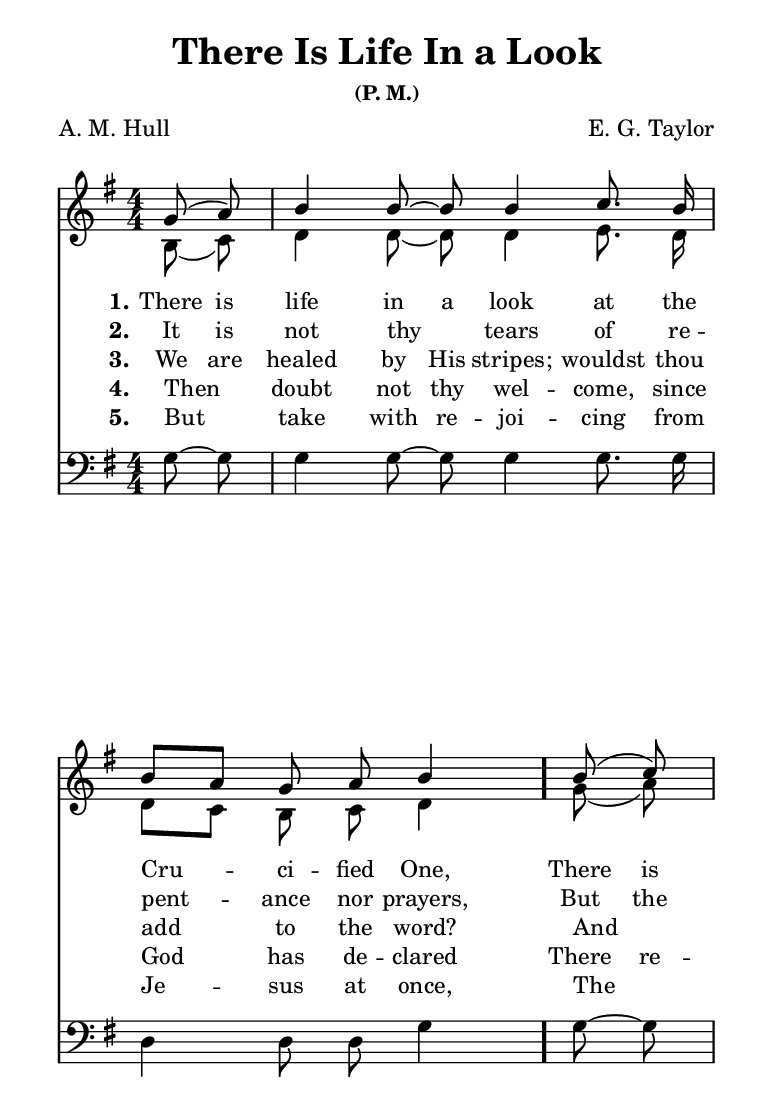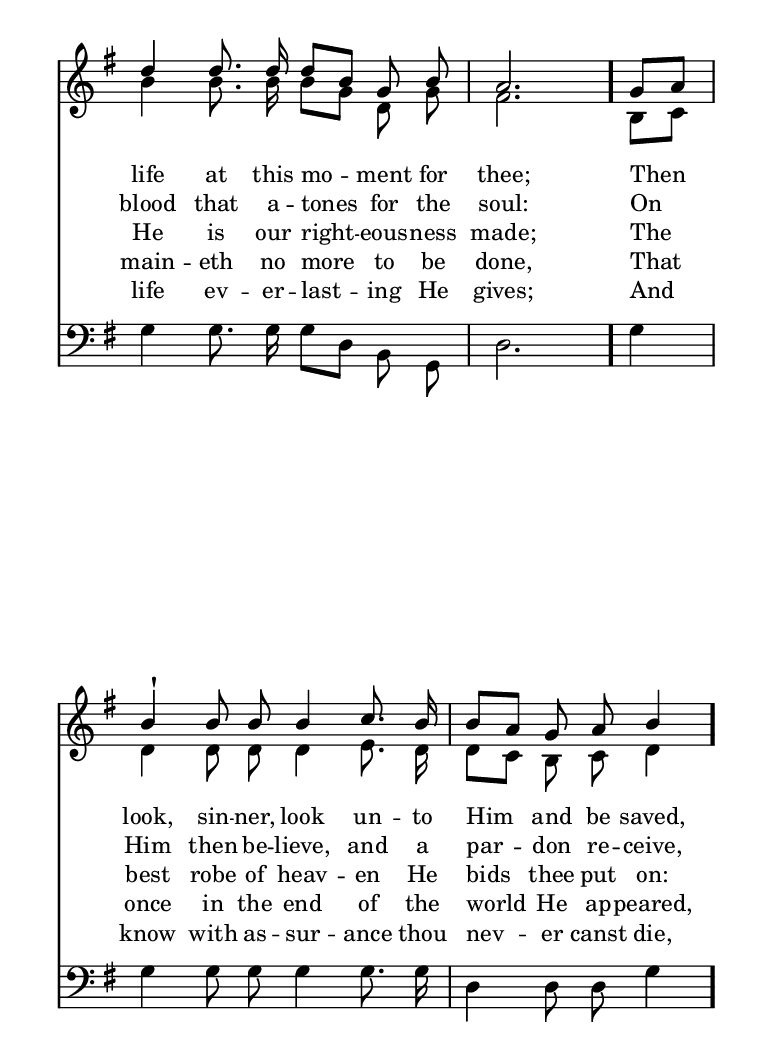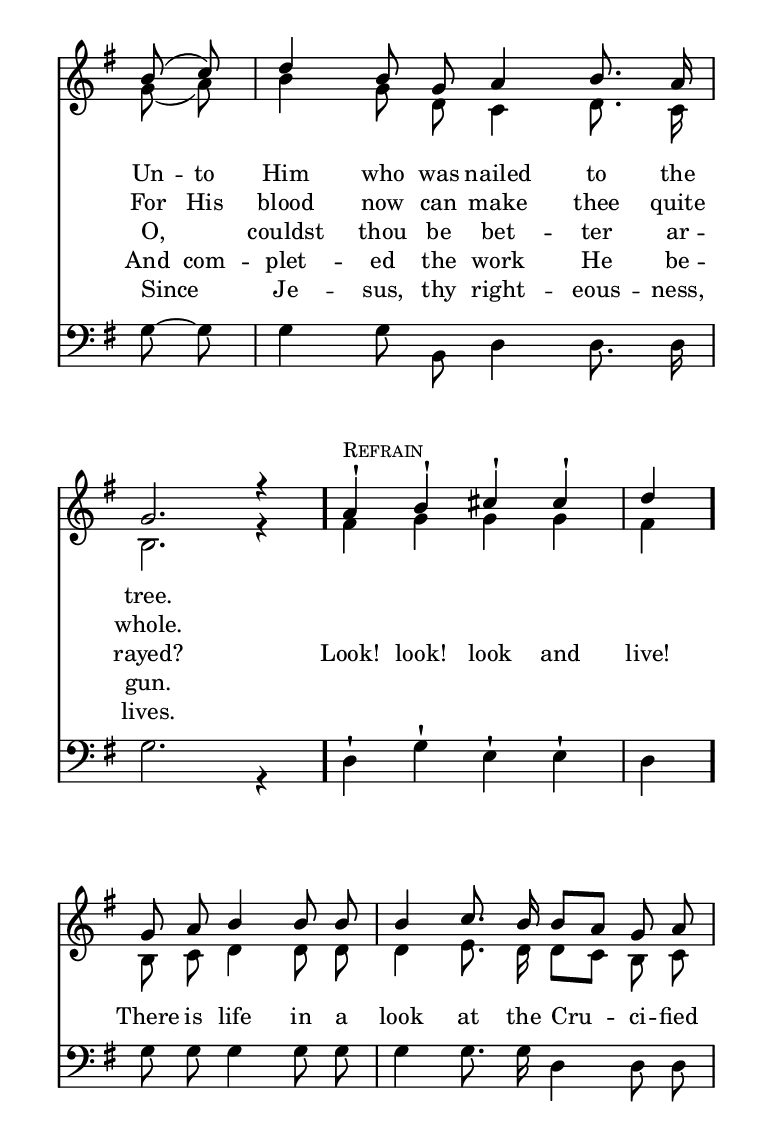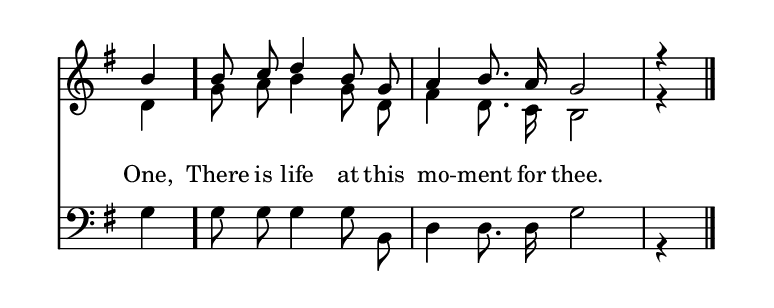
\include "common/global.ily"
\paper {
  \include "common/paper.ily"
  %ragged-bottom = ##t
  %ragged-last-bottom = ##t
  %systems-per-page = ##f
  %page-count = ##f
}

\header{
  title = "There Is Life In a Look"
  subsubtitle = "(P. M.)"
  %meter = "P.M."
  poet = "A. M. Hull"
  composer = "E. G. Taylor"
  %copyright = ""
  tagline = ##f
}

% for fermata in MIDI
ta = { \tempo 4=80 }
tb = { \tempo 4=27 }

patternAA = { \ta c8( c8) | c4 c8 ~ c8 c4 c8. c16 | c8[ c8] c8 c8 c4 }
patternAB = { \ta c8 ~ c8 | c4 c8 ~ c8 c4 c8. c16 | c4      c8 c8 c4 }
patternAC = { \ta c8[ c8] | c4 c8   c8 c4 c8. c16 | c8[ c8] c8 c8 c4 }
patternAD = { \ta c4      | c4 c8   c8 c4 c8. c16 | c4      c8 c8 c4 }
patternAE = { \ta c8  c8  | c4 c8   c8 c4 c8. c16 | c8[ c8] c8 c8 c4 }
patternAF = { \ta c8  c8  | c4 c8   c8 c4 c8. c16 | c4      c8 c8 c4 }

patternBA = { \ta c8( c8) | c4 c8. c16 c8[ c8] c8 c8 | c2. }
patternBB = { \ta c8 ~ c8 | c4 c8. c16 c8[ c8] c8 c8 | c2. }

patternCA = { \ta c8( c8) | c4 c8 c8 c4 c8. c16 | c2. c4 }
patternCB = { \ta c8 ~ c8 | c4 c8 c8 c4 c8. c16 | c2. c4 }
patternCC = { \ta c8   c8 | c4 c8 c8 c4 c8. c16 | c2 c4 }

patternDA = { \ta c4 c4 c4 c4 | c4 c4 \tb c4 \fermata \ta }

global = {
  \include "common/overrides.ily"
  \override Staff.TimeSignature.style = #'()
  \time 4/4
  \override Score.MetronomeMark.transparent = ##t % hide all fermata changes too
  \ta
  \key g \major
  \partial 4
  \autoBeamOff
}

notesSoprano = {
\global
\relative c'' {

  \changePitch \patternAA { g a | b b b b c b | b a g a b }
  \changePitch \patternBA { b c | d d d d b g b | a }
  \changePitch \patternAC { g a | b^! b b b c b | b a g a b }
  \changePitch \patternCA { b c | d b g a b a | g r }

  << s^\markup { \small \caps "Refrain" }
  \changePitch \patternDA { a^! b^! | cis^! cis^! d } >>
  \changePitch \patternAE { g, a | b b b b c b | b a g a b }
  \changePitch \patternCC { b c | d b g a b a | g r }

  \bar "|."

}
}

notesAlto = {
\global
\relative e' {

  \changePitch \patternAA { b c | d d d d e d | d c b c d }
  \changePitch \patternBA { g a | b b b b g d g | fis }
  \changePitch \patternAC { b, c | d d d d e d | d c b c d }
  \changePitch \patternCA { g a | b g d c d c | b r }

  \changePitch \patternDA { fis' g | g g fis }
  \changePitch \patternAE { b, c | d d d d e d | d c b c d }
  \changePitch \patternCC { g a | b g d fis d c | b r }

}
}

% There is only one voice in the bass clef in this song, so we chose to call it
% Bass (maybe Baritone would be more appropriate ?)

notesBass = {
\global
\relative f {

\tieUp

  \changePitch \patternAB { g g | g g g g g g | d d d g }
  \changePitch \patternBB { g g | g g g g d b g | d' }
  \changePitch \patternAD { g | g g g g g g | d d d g }
  \changePitch \patternCB { g g | g g b, d d d | g r }

  \changePitch \patternDA { d^! g^! | e^! e^! d }
  \changePitch \patternAF { g g | g g g g g g | d d d | g }
  \changePitch \patternCC { g g | g g b, d d d | g r }

}
}

Refrain = \lyricmode {

Look! look! look and live! \bar "."
There is life in a look at the Cru -- ci -- fied One, \bar "."
There is life at this mo -- ment for thee. \bar "."

}

wordsA = \lyricmode {
\set stanza = "1."

\mon There is \moff life \mon in a \moff look at the Cru -- ci -- fied One, \bar "."
\mon There is \moff life at this mo -- ment for thee; \bar "."
Then look, sin -- ner, look un -- to Him and be saved, \bar "."
\mon Un -- to \moff Him who was nailed to the tree. \bar "."

}

wordsB = \lyricmode {
\set stanza = "2."

\mon It is \moff not thy tears of re -- pent -- ance nor prayers,
\mon But the \moff blood that a -- tones for the soul:
On Him then be -- lieve, and a par -- don re -- ceive,
\mon For His \moff blood now can make thee quite whole.

}

wordsC = \lyricmode {
\set stanza = "3."

\mon We are \moff healed \mon by His \moff stripes; wouldst thou add to the word?
And He is our right -- eous -- ness made;
The best robe of heav -- en He bids thee put on:
O, couldst thou be bet -- ter ar -- rayed?

\Refrain

}

wordsD = \lyricmode {
\set stanza = "4."

Then doubt \mon not thy \moff wel -- come, since God has de -- clared
\mon There re -- \moff main -- eth no more to be done,
That once in the end of the world He ap -- peared,
\mon And com -- \moff plet -- ed the work He be -- gun.

}

wordsE = \lyricmode {
\set stanza = "5."

But take \mon with re -- \moff joi -- cing from Je -- sus at once,
The life ev -- er -- last -- ing He gives;
And know with as -- sur -- ance thou nev -- er canst die,
Since Je -- sus, thy right -- eous -- ness, lives.

}

\score {
  \context ChoirStaff <<
    \context Staff = upper <<
      \set ChoirStaff.systemStartDelimiter = #'SystemStartBar
      \context Voice  = sopranos { \voiceOne << \notesSoprano >> }
      \context Voice  = altos { \voiceTwo << \notesAlto >> }
      \context Lyrics = one   \lyricsto sopranos \wordsA
      \context Lyrics = two   \lyricsto sopranos \wordsB
      \context Lyrics = three \lyricsto sopranos \wordsC
      \context Lyrics = four  \lyricsto sopranos \wordsD
      \context Lyrics = five  \lyricsto sopranos \wordsE
    >>
    \context Staff = men <<
      \clef bass
      %\context Voice  = tenors { \voiceOne << \notesTenor >> }
      \context Voice  = basses { \voiceTwo << \notesBass >> }
    >>
  >>
  \layout {
    \include "common/layout.ily"
  }
  \midi{
    \include "common/midi.ily"
  }
}

\version "2.18.0"  % necessary for upgrading to future LilyPond versions.

% vi:set et ts=2 sw=2 ai nocindent syntax=lilypond
